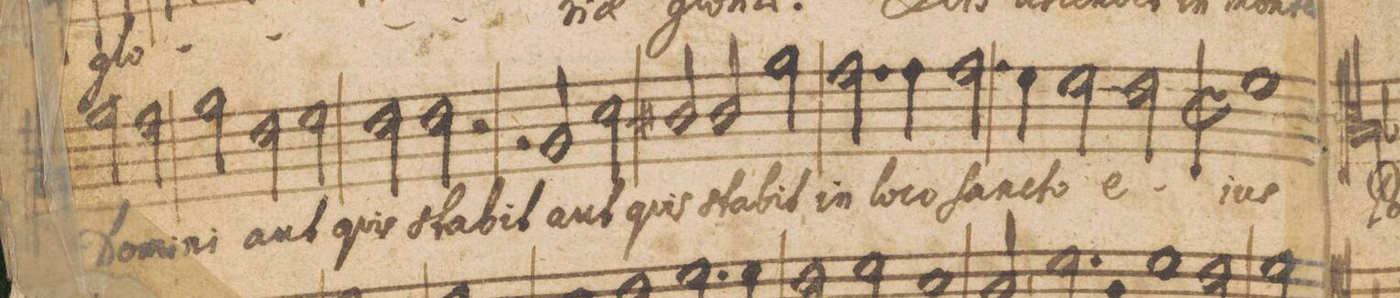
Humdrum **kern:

**kern	**text
*I"Alto.	*
*clefC3	*
*k[b-]	*
*met(C|)	*
*M3/2	*
2a\	Do-
2g\	-mi-
=25	=25
2a\	-ni
2e\	aut
2f\	quis
=26	=26
2e\	sta-
2e\	-bit
2r	.
=27	=27
2r	.
2A/	aut
2d\	quis
=28	=28
2c#X/	sta-
2c#/	-bit
2a\	in
=29	=29
2.g\	lo-
4g\	-co
[y2g\	San
=30	=30
4g]	.
4f\	cto
2f\	e-
2e\	.
=31	=31
*M2/1	*
*met(C|)	*
*mmet(c|)	*
1f\	-ius
*-	*-
